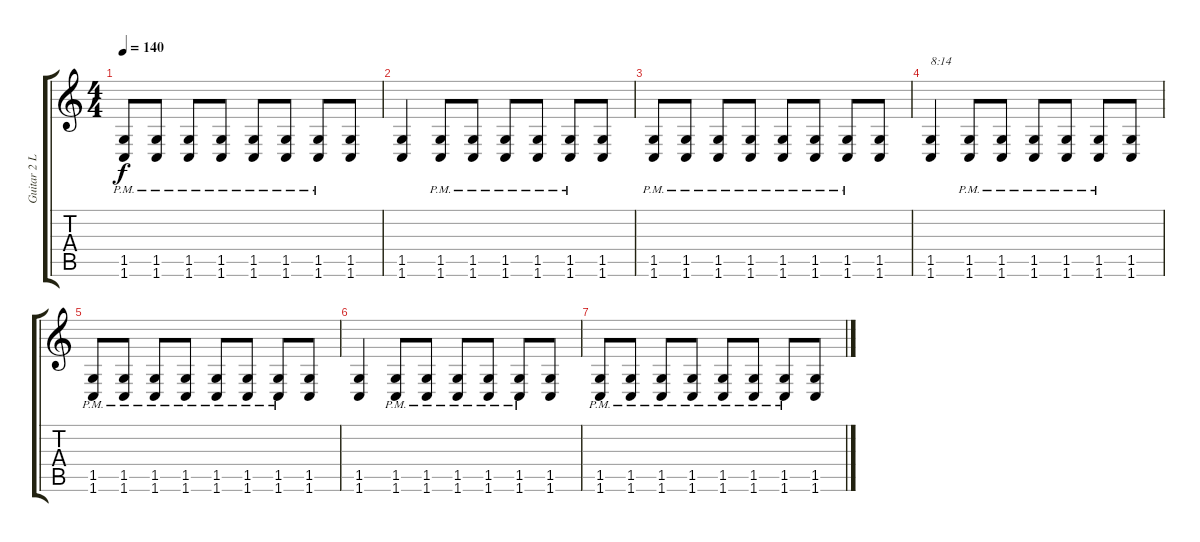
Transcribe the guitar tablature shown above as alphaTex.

\track ("Guitar 2 Lead" "Guitar 2 L") {instrument distortionguitar}
\staff {score tabs}
\tuning (E4 B3 E3 B2 Gb2 B1) {hide}
\ts (4 4)
\tempo 140
\clef g2
\ks c
(1.5{pm} 1.6).8{dy f} (1.5{pm} 1.6{pm}).8 (1.5{pm} 1.6{pm}).8 (1.5{pm} 1.6{pm}).8 (1.5{pm} 1.6{pm}).8 (1.5{pm} 1.6{pm}).8 (1.5{pm} 1.6).8 (1.5 1.6).8 |
(1.5 1.6).4 (1.5{pm} 1.6{pm}).8 (1.5{pm} 1.6{pm}).8 (1.5{pm} 1.6{pm}).8 (1.5{pm} 1.6{pm}).8 (1.5{pm} 1.6).8 (1.5 1.6).8 |
(1.5{pm} 1.6).8 (1.5{pm} 1.6{pm}).8 (1.5{pm} 1.6{pm}).8 (1.5{pm} 1.6{pm}).8 (1.5{pm} 1.6{pm}).8 (1.5{pm} 1.6{pm}).8 (1.5{pm} 1.6).8 (1.5 1.6).8 |
(1.5 1.6).4{txt "8:14"} (1.5{pm} 1.6{pm}).8 (1.5{pm} 1.6{pm}).8 (1.5{pm} 1.6{pm}).8 (1.5{pm} 1.6{pm}).8 (1.5{pm} 1.6).8 (1.5 1.6).8 |
(1.5{pm} 1.6).8 (1.5{pm} 1.6{pm}).8 (1.5{pm} 1.6{pm}).8 (1.5{pm} 1.6{pm}).8 (1.5{pm} 1.6{pm}).8 (1.5{pm} 1.6{pm}).8 (1.5{pm} 1.6).8 (1.5 1.6).8 |
(1.5 1.6).4 (1.5{pm} 1.6{pm}).8 (1.5{pm} 1.6{pm}).8 (1.5{pm} 1.6{pm}).8 (1.5{pm} 1.6{pm}).8 (1.5{pm} 1.6).8 (1.5 1.6).8 |
(1.5{pm} 1.6).8 (1.5{pm} 1.6{pm}).8 (1.5{pm} 1.6{pm}).8 (1.5{pm} 1.6{pm}).8 (1.5{pm} 1.6{pm}).8 (1.5{pm} 1.6{pm}).8 (1.5{pm} 1.6).8 (1.5 1.6).8
